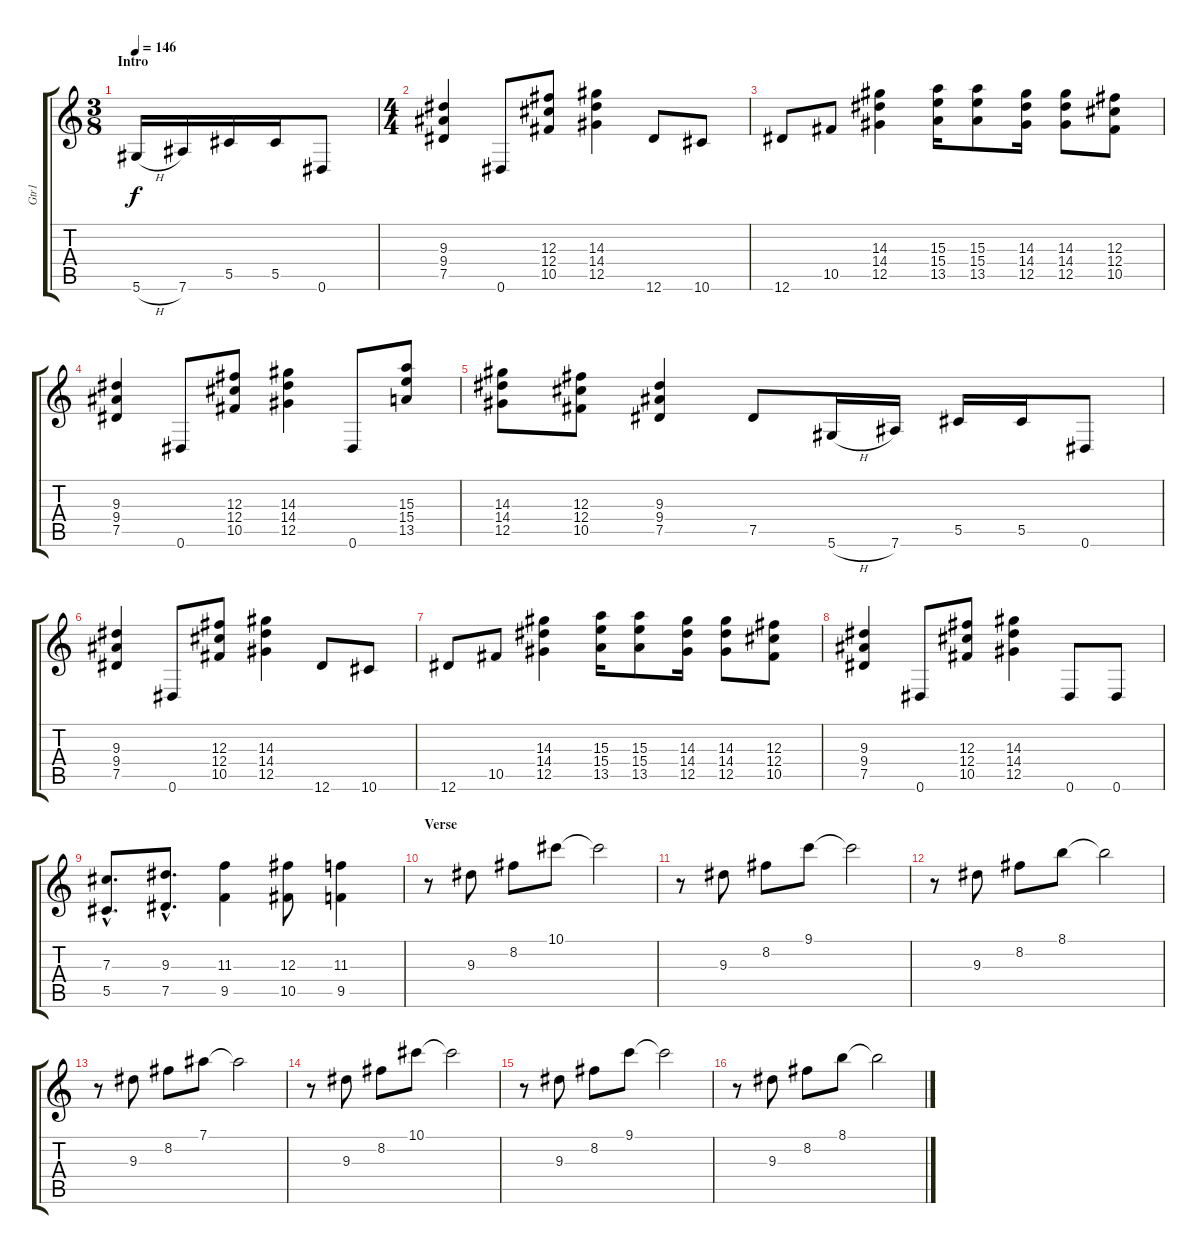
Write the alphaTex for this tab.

\track ("Gtr1" "Gtr1") {instrument overdrivenguitar}
\staff {score tabs}
\tuning (Eb4 Bb3 Gb3 Db3 Ab2 Eb2) {hide}
\ts (3 8)
\section ("" "Intro")
\tempo 146
\clef g2
\ks c
5.6{h}.16{dy f instrument overdrivenguitar} 7.6.16 5.5.16 5.5.16 0.6.8 |
\ts (4 4)
(9.3 9.4 7.5).4 0.6.8 (12.3 12.4 10.5).8 (14.3 14.4 12.5).4 12.6.8 10.6.8 |
12.6.8 10.5.8 (14.3 14.4 12.5).4 (15.3 15.4 13.5).16 (15.3 15.4 13.5).8 (14.3 14.4 12.5).16 (14.3 14.4 12.5).8 (12.3 12.4 10.5).8 |
(9.3 9.4 7.5).4 0.6.8 (12.3 12.4 10.5).8 (14.3 14.4 12.5).4 0.6.8 (15.3 15.4 13.5).8 |
(14.3 14.4 12.5).8 (12.3 12.4 10.5).8 (9.3 9.4 7.5).4 7.5.8 5.6{h}.16 7.6.16 5.5.16 5.5.16 0.6.8 |
(9.3 9.4 7.5).4 0.6.8 (12.3 12.4 10.5).8 (14.3 14.4 12.5).4 12.6.8 10.6.8 |
12.6.8 10.5.8 (14.3 14.4 12.5).4 (15.3 15.4 13.5).16 (15.3 15.4 13.5).8 (14.3 14.4 12.5).16 (14.3 14.4 12.5).8 (12.3 12.4 10.5).8 |
(9.3 9.4 7.5).4 0.6.8 (12.3 12.4 10.5).8 (14.3 14.4 12.5).4 0.6.8 0.6.8 |
(7.3{hac} 5.5{hac}).8{d} (9.3{hac} 7.5{hac}).8{d} (11.3 9.5).4 (12.3 10.5).8 (11.3 9.5).4 |
\section ("" "Verse")
r.8 9.3.8{instrument acousticguitarsteel} 8.2.8 10.1.8 10.1{t}.2 |
r.8 9.3.8 8.2.8 9.1.8 9.1{t}.2 |
r.8 9.3.8 8.2.8 8.1.8 8.1{t}.2 |
r.8 9.3.8 8.2.8 7.1.8 7.1{t}.2 |
r.8 9.3.8 8.2.8 10.1.8 10.1{t}.2 |
r.8 9.3.8 8.2.8 9.1.8 9.1{t}.2 |
r.8 9.3.8 8.2.8 8.1.8 8.1{t}.2
